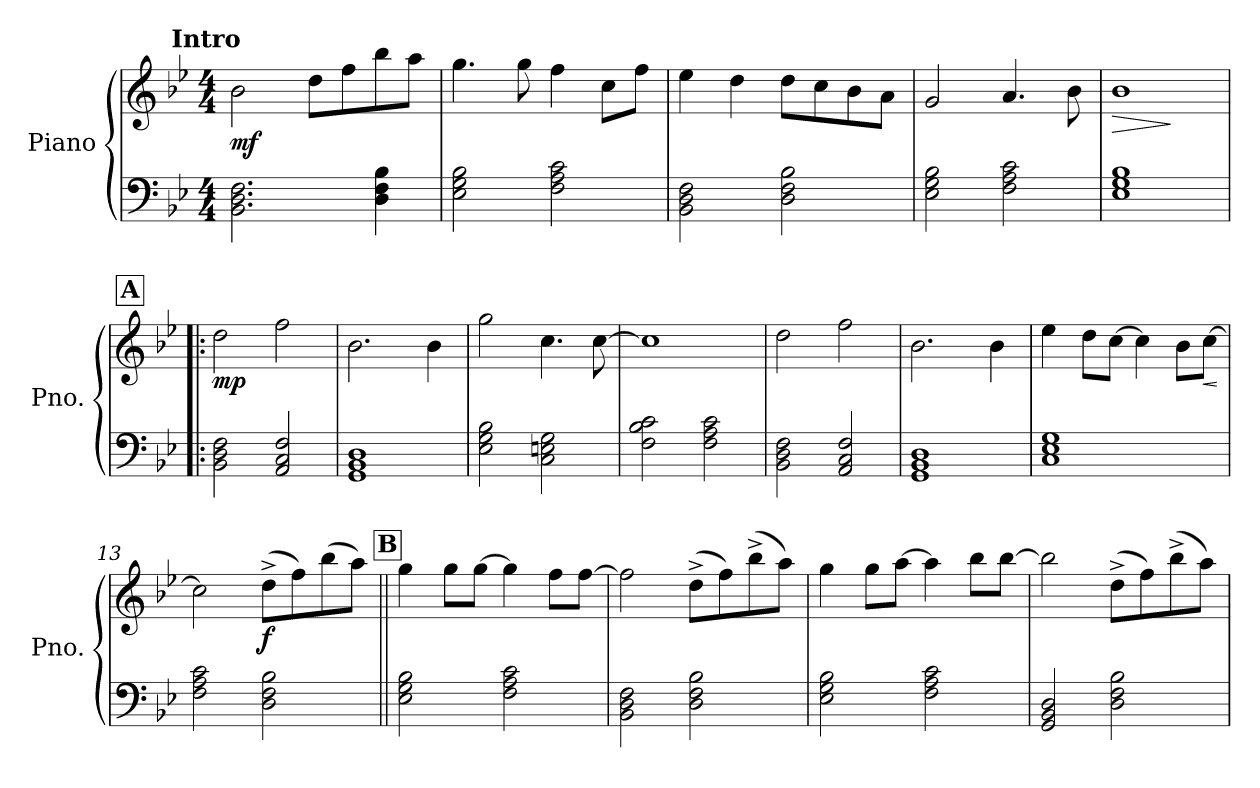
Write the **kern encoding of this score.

**kern	**kern	**dynam
*part1	*part1	*part1
*staff2	*staff1	*staff1/2
*I"Piano	*	*
*I'Pno.	*	*
*clefF4	*clefG2	*
*k[b-e-]	*k[b-e-]	*
*B-:	*B-:	*
*M4/4	*M4/4	*
*MM72	*MM72	*
!!LO:REH:place=s1:a:B:enc=none:fs=14:t=Intro
=1	=1	=1
!	!	!LO:DY:b
2.BB-\ 2.D\ 2.F\	2b-\	mf
.	8dd\L	.
.	8ff\	.
4D\ 4F\ 4B-\	8bb-\	.
.	8aa\J	.
=2	=2	=2
2E-\ 2G\ 2B-\	4.gg\	.
.	8gg\	.
2F\ 2A\ 2c\	4ff\	.
.	8cc\L	.
.	8ff\J	.
=3	=3	=3
2BB-\ 2D\ 2F\	4ee-\	.
.	4dd\	.
2D\ 2F\ 2B-\	8dd\L	.
.	8cc\	.
.	8b-\	.
.	8a\J	.
=4	=4	=4
2E-\ 2G\ 2B-\	2g/	.
2F\ 2A\ 2c\	4.a/	.
.	8b-\	.
!!LO:LB:g=z
=5	=5	=5
!	!	!LO:HP:b
1E- 1G 1B-	1b-	>
.	.	]
!!LO:REH:place=s1:a:B:fs=14:t=A
=6!|:	=6!|:	=6!|:
!	!	!LO:DY:b
2BB-\ 2D\ 2F\	2dd\	mp
2AA/ 2C/ 2F/	2ff\	.
=7	=7	=7
1GG 1BB- 1D	2.b-\	.
.	4b-\	.
=8	=8	=8
2E-\ 2G\ 2B-\	2gg\	.
2C\ 2En\ 2G\	4.cc\	.
.	[8cc\	.
!!LO:LB:g=z
=9	=9	=9
2F\ 2B-\ 2c\	1cc]	.
2F\ 2A\ 2c\	.	.
=10	=10	=10
2BB-\ 2D\ 2F\	2dd\	.
2AA/ 2C/ 2F/	2ff\	.
=11	=11	=11
1GG 1BB- 1D	2.b-\	.
.	4b-\	.
=12	=12	=12
1C 1E- 1G	4ee-\	.
.	8dd\L	.
.	[8cc\J	.
.	4cc\]	.
.	8b-\L	.
!	!	!LO:HP:b
.	[8cc\J	<
.	.	[
!!LO:LB:g=z
=13	=13	=13
2F\ 2A\ 2c\	2cc\]	.
!	!	!LO:DY:b
2D\ 2F\ 2B-\	(>8dd^>\L	f
.	8ff\)	.
.	(>8bb-\	.
.	8aa\J)	.
!!LO:REH:place=s1:a:B:fs=14:t=B
=14||	=14||	=14||
2E-\ 2G\ 2B-\	4gg\	.
.	8gg\L	.
.	[8gg\J	.
2F\ 2A\ 2c\	4gg\]	.
.	8ff\L	.
.	[8ff\J	.
=15	=15	=15
2BB-\ 2D\ 2F\	2ff\]	.
2D\ 2F\ 2B-\	(>8dd^>\L	.
.	8ff\)	.
.	(>8bb-^>\	.
.	8aa\J)	.
=16	=16	=16
2E-\ 2G\ 2B-\	4gg\	.
.	8gg\L	.
.	[8aa\J	.
2F\ 2A\ 2c\	4aa\]	.
.	8bb-\L	.
.	[8bb-\J	.
!!LO:LB:g=z
=17	=17	=17
2GG/ 2BB-/ 2D/	2bb-\]	.
2D\ 2F\ 2B-\	(>8dd^>\L	.
.	8ff\)	.
.	(>8bb-^>\	.
.	8aa\J)	.
=	=	=
*-	*-	*-
